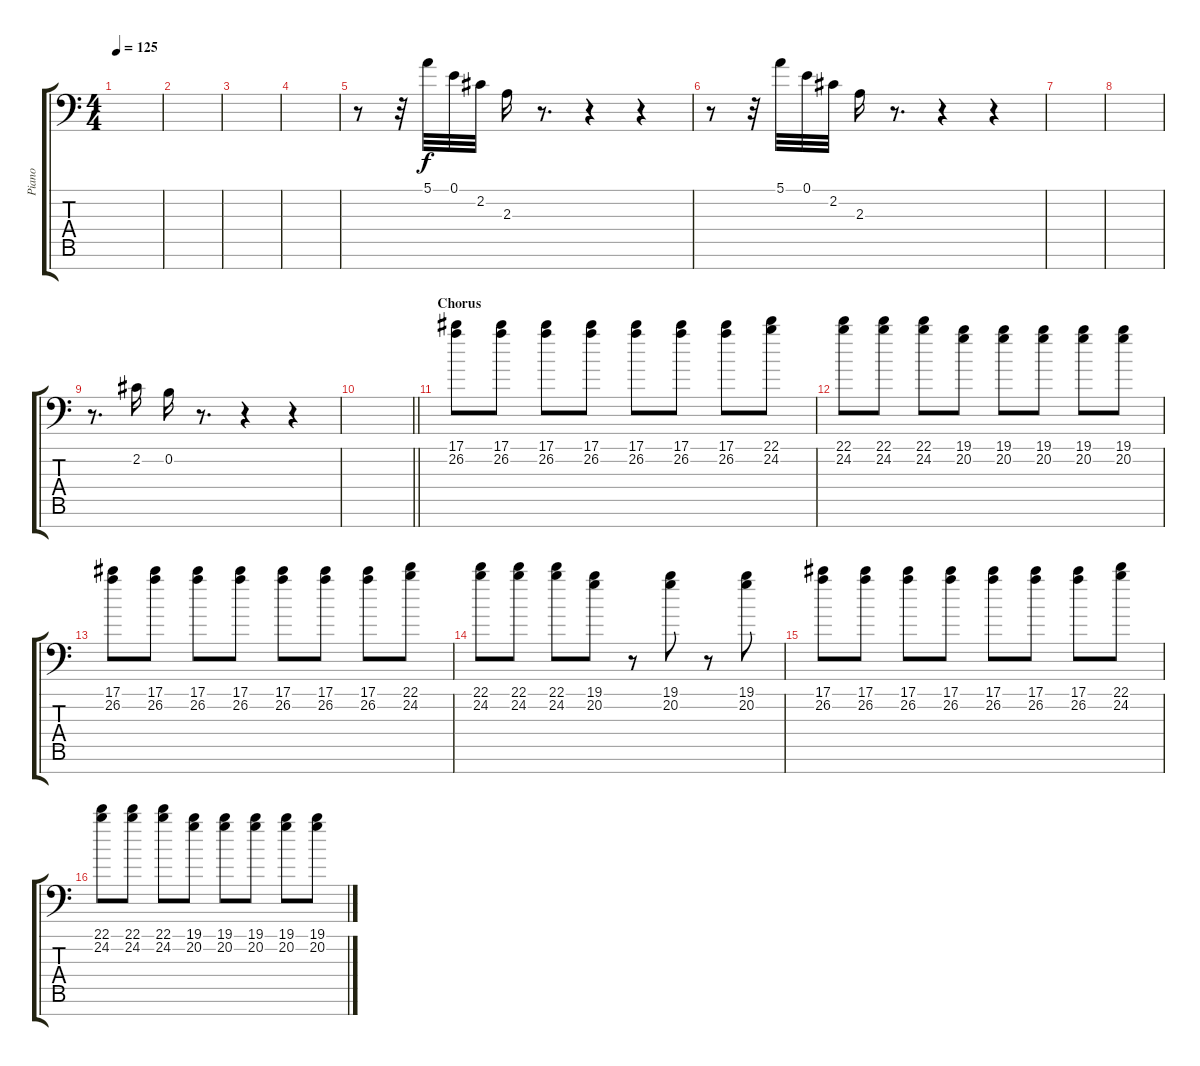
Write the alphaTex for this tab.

\track ("Piano" "Piano") {instrument brightacousticpiano}
\staff {score tabs}
\tuning (E4 B3 G3 D3 A2 E2 C-1) {hide}
\ts (4 4)
\tempo 125
\clef f4
\ks c
|
|
|
|
r.8{volume 10} r.32 5.1.32 0.1.32 2.2.32 2.3.16 r.8{d} r.4 r.4 |
r.8 r.32 5.1.32 0.1.32 2.2.32 2.3.16 r.8{d} r.4 r.4 |
|
|
r.8{d} 2.2.16 0.2.16 r.8{d} r.4 r.4 |
\barLineRight lightlight
|
\section ("" "Chorus")
(17.1 26.2).8{volume 12} (17.1 26.2).8 (17.1 26.2).8 (17.1 26.2).8 (17.1 26.2).8 (17.1 26.2).8 (17.1 26.2).8 (22.1 24.2).8 |
(22.1 24.2).8 (22.1 24.2).8 (22.1 24.2).8 (19.1 20.2).8 (19.1 20.2).8 (19.1 20.2).8 (19.1 20.2).8 (19.1 20.2).8 |
(17.1 26.2).8 (17.1 26.2).8 (17.1 26.2).8 (17.1 26.2).8 (17.1 26.2).8 (17.1 26.2).8 (17.1 26.2).8 (22.1 24.2).8 |
(22.1 24.2).8 (22.1 24.2).8 (22.1 24.2).8 (19.1 20.2).8 r.8 (19.1 20.2).8 r.8 (19.1 20.2).8 |
(17.1 26.2).8 (17.1 26.2).8 (17.1 26.2).8 (17.1 26.2).8 (17.1 26.2).8 (17.1 26.2).8 (17.1 26.2).8 (22.1 24.2).8 |
(22.1 24.2).8 (22.1 24.2).8 (22.1 24.2).8 (19.1 20.2).8 (19.1 20.2).8 (19.1 20.2).8 (19.1 20.2).8 (19.1 20.2).8
